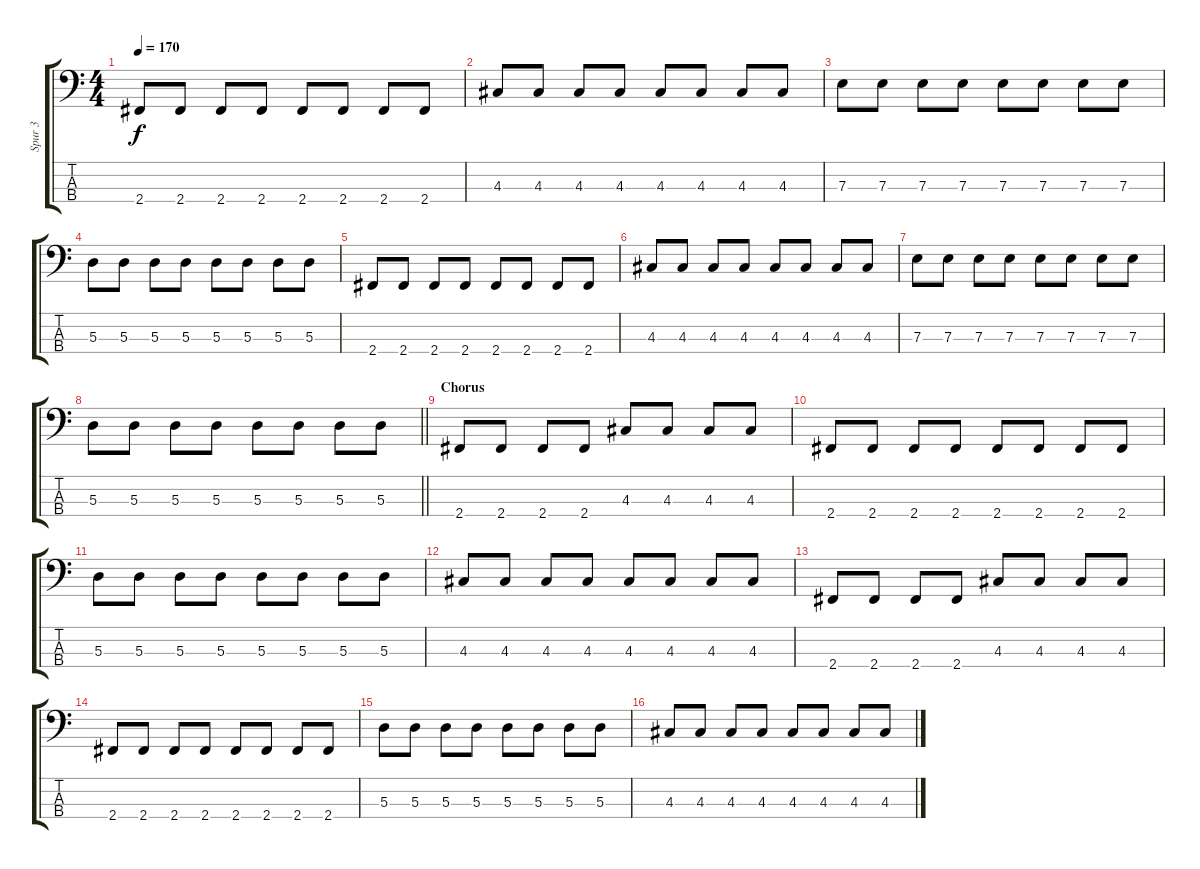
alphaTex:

\track ("Spur 3" "Spur 3") {instrument electricbassfinger}
\staff {score tabs}
\tuning (G2 D2 A1 E1) {hide}
\ts (4 4)
\tempo 170
\clef f4
\ks c
2.4.8{dy f} 2.4.8 2.4.8 2.4.8 2.4.8 2.4.8 2.4.8 2.4.8 |
4.3.8 4.3.8 4.3.8 4.3.8 4.3.8 4.3.8 4.3.8 4.3.8 |
7.3.8 7.3.8 7.3.8 7.3.8 7.3.8 7.3.8 7.3.8 7.3.8 |
5.3.8 5.3.8 5.3.8 5.3.8 5.3.8 5.3.8 5.3.8 5.3.8 |
2.4.8 2.4.8 2.4.8 2.4.8 2.4.8 2.4.8 2.4.8 2.4.8 |
4.3.8 4.3.8 4.3.8 4.3.8 4.3.8 4.3.8 4.3.8 4.3.8 |
7.3.8 7.3.8 7.3.8 7.3.8 7.3.8 7.3.8 7.3.8 7.3.8 |
\barLineRight lightlight
5.3.8 5.3.8 5.3.8 5.3.8 5.3.8 5.3.8 5.3.8 5.3.8 |
\section ("" "Chorus")
2.4.8 2.4.8 2.4.8 2.4.8 4.3.8 4.3.8 4.3.8 4.3.8 |
2.4.8 2.4.8 2.4.8 2.4.8 2.4.8 2.4.8 2.4.8 2.4.8 |
5.3.8 5.3.8 5.3.8 5.3.8 5.3.8 5.3.8 5.3.8 5.3.8 |
4.3.8 4.3.8 4.3.8 4.3.8 4.3.8 4.3.8 4.3.8 4.3.8 |
2.4.8 2.4.8 2.4.8 2.4.8 4.3.8 4.3.8 4.3.8 4.3.8 |
2.4.8 2.4.8 2.4.8 2.4.8 2.4.8 2.4.8 2.4.8 2.4.8 |
5.3.8 5.3.8 5.3.8 5.3.8 5.3.8 5.3.8 5.3.8 5.3.8 |
4.3.8 4.3.8 4.3.8 4.3.8 4.3.8 4.3.8 4.3.8 4.3.8
